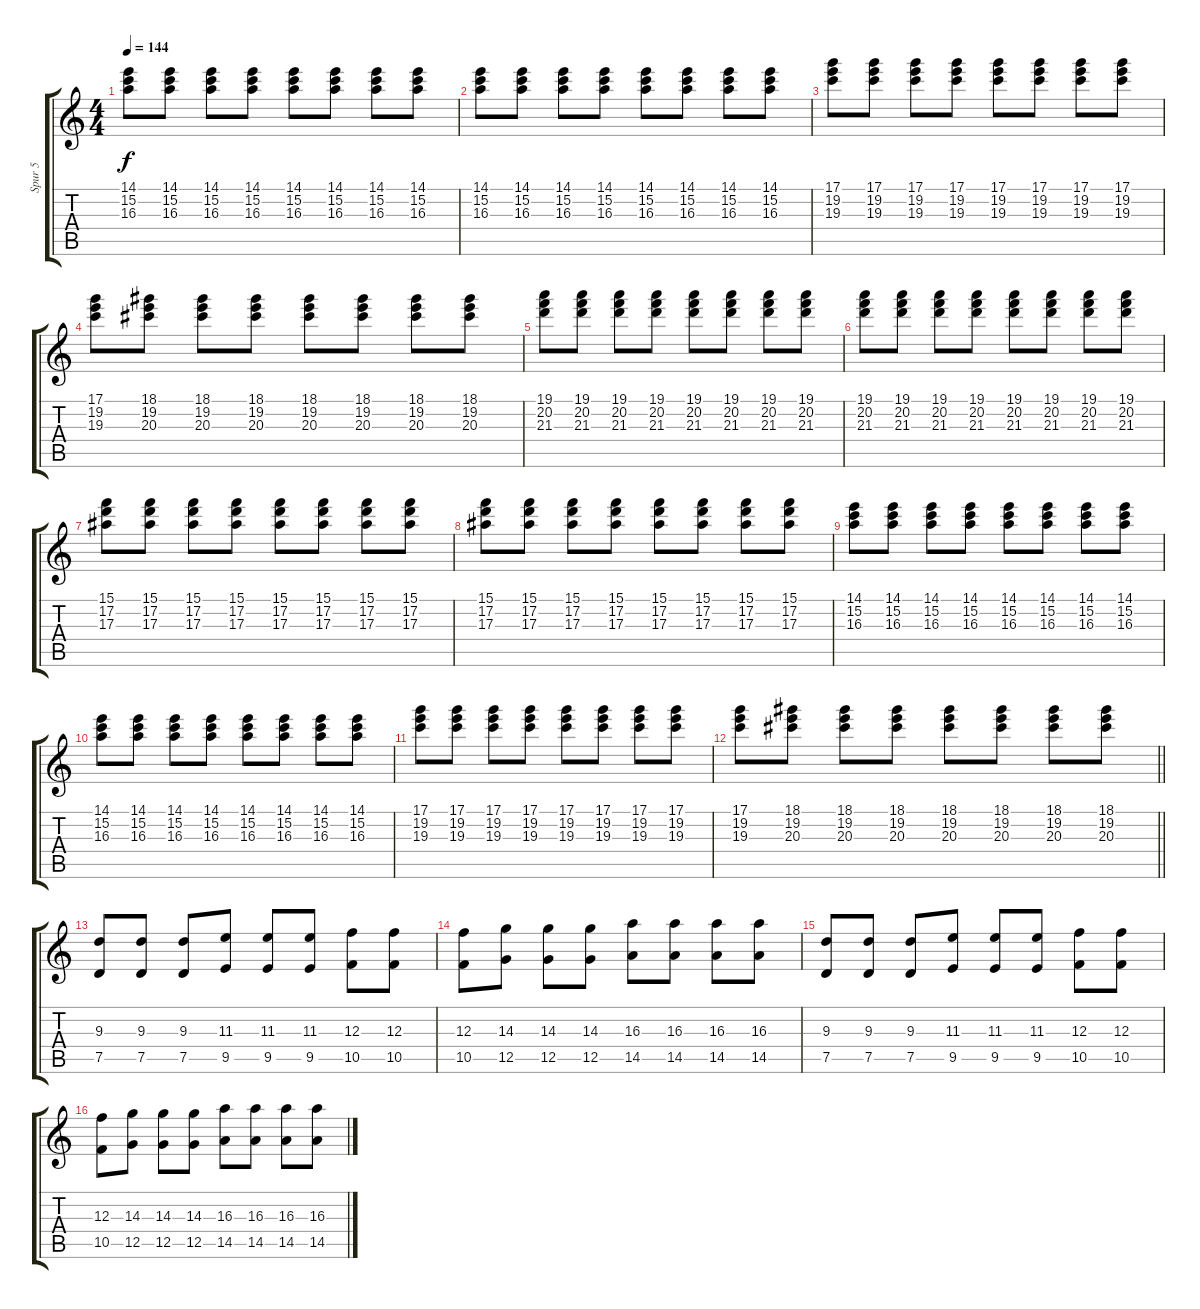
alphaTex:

\track ("Spur 5" "Spur 5") {instrument distortionguitar}
\staff {score tabs}
\tuning (D4 A3 F3 C3 G2 C2) {hide}
\ts (4 4)
\tempo 144
\clef g2
\ks c
(14.1 15.2 16.3).8{dy f} (14.1 15.2 16.3).8 (14.1 15.2 16.3).8 (14.1 15.2 16.3).8 (14.1 15.2 16.3).8 (14.1 15.2 16.3).8 (14.1 15.2 16.3).8 (14.1 15.2 16.3).8 |
(14.1 15.2 16.3).8 (14.1 15.2 16.3).8 (14.1 15.2 16.3).8 (14.1 15.2 16.3).8 (14.1 15.2 16.3).8 (14.1 15.2 16.3).8 (14.1 15.2 16.3).8 (14.1 15.2 16.3).8 |
(17.1 19.2 19.3).8 (17.1 19.2 19.3).8 (17.1 19.2 19.3).8 (17.1 19.2 19.3).8 (17.1 19.2 19.3).8 (17.1 19.2 19.3).8 (17.1 19.2 19.3).8 (17.1 19.2 19.3).8 |
(17.1 19.2 19.3).8 (18.1 19.2 20.3).8 (18.1 19.2 20.3).8 (18.1 19.2 20.3).8 (18.1 19.2 20.3).8 (18.1 19.2 20.3).8 (18.1 19.2 20.3).8 (18.1 19.2 20.3).8 |
(19.1 20.2 21.3).8 (19.1 20.2 21.3).8 (19.1 20.2 21.3).8 (19.1 20.2 21.3).8 (19.1 20.2 21.3).8 (19.1 20.2 21.3).8 (19.1 20.2 21.3).8 (19.1 20.2 21.3).8 |
(19.1 20.2 21.3).8 (19.1 20.2 21.3).8 (19.1 20.2 21.3).8 (19.1 20.2 21.3).8 (19.1 20.2 21.3).8 (19.1 20.2 21.3).8 (19.1 20.2 21.3).8 (19.1 20.2 21.3).8 |
(15.1 17.2 17.3).8 (15.1 17.2 17.3).8 (15.1 17.2 17.3).8 (15.1 17.2 17.3).8 (15.1 17.2 17.3).8 (15.1 17.2 17.3).8 (15.1 17.2 17.3).8 (15.1 17.2 17.3).8 |
(15.1 17.2 17.3).8 (15.1 17.2 17.3).8 (15.1 17.2 17.3).8 (15.1 17.2 17.3).8 (15.1 17.2 17.3).8 (15.1 17.2 17.3).8 (15.1 17.2 17.3).8 (15.1 17.2 17.3).8 |
(14.1 15.2 16.3).8 (14.1 15.2 16.3).8 (14.1 15.2 16.3).8 (14.1 15.2 16.3).8 (14.1 15.2 16.3).8 (14.1 15.2 16.3).8 (14.1 15.2 16.3).8 (14.1 15.2 16.3).8 |
(14.1 15.2 16.3).8 (14.1 15.2 16.3).8 (14.1 15.2 16.3).8 (14.1 15.2 16.3).8 (14.1 15.2 16.3).8 (14.1 15.2 16.3).8 (14.1 15.2 16.3).8 (14.1 15.2 16.3).8 |
(17.1 19.2 19.3).8 (17.1 19.2 19.3).8 (17.1 19.2 19.3).8 (17.1 19.2 19.3).8 (17.1 19.2 19.3).8 (17.1 19.2 19.3).8 (17.1 19.2 19.3).8 (17.1 19.2 19.3).8 |
\barLineRight lightlight
(17.1 19.2 19.3).8 (18.1 19.2 20.3).8 (18.1 19.2 20.3).8 (18.1 19.2 20.3).8 (18.1 19.2 20.3).8 (18.1 19.2 20.3).8 (18.1 19.2 20.3).8 (18.1 19.2 20.3).8 |
(9.3 7.5).8 (9.3 7.5).8 (9.3 7.5).8 (11.3 9.5).8 (11.3 9.5).8 (11.3 9.5).8 (12.3 10.5).8 (12.3 10.5).8 |
(12.3 10.5).8 (14.3 12.5).8 (14.3 12.5).8 (14.3 12.5).8 (16.3 14.5).8 (16.3 14.5).8 (16.3 14.5).8 (16.3 14.5).8 |
(9.3 7.5).8 (9.3 7.5).8 (9.3 7.5).8 (11.3 9.5).8 (11.3 9.5).8 (11.3 9.5).8 (12.3 10.5).8 (12.3 10.5).8 |
(12.3 10.5).8 (14.3 12.5).8 (14.3 12.5).8 (14.3 12.5).8 (16.3 14.5).8 (16.3 14.5).8 (16.3 14.5).8 (16.3 14.5).8
